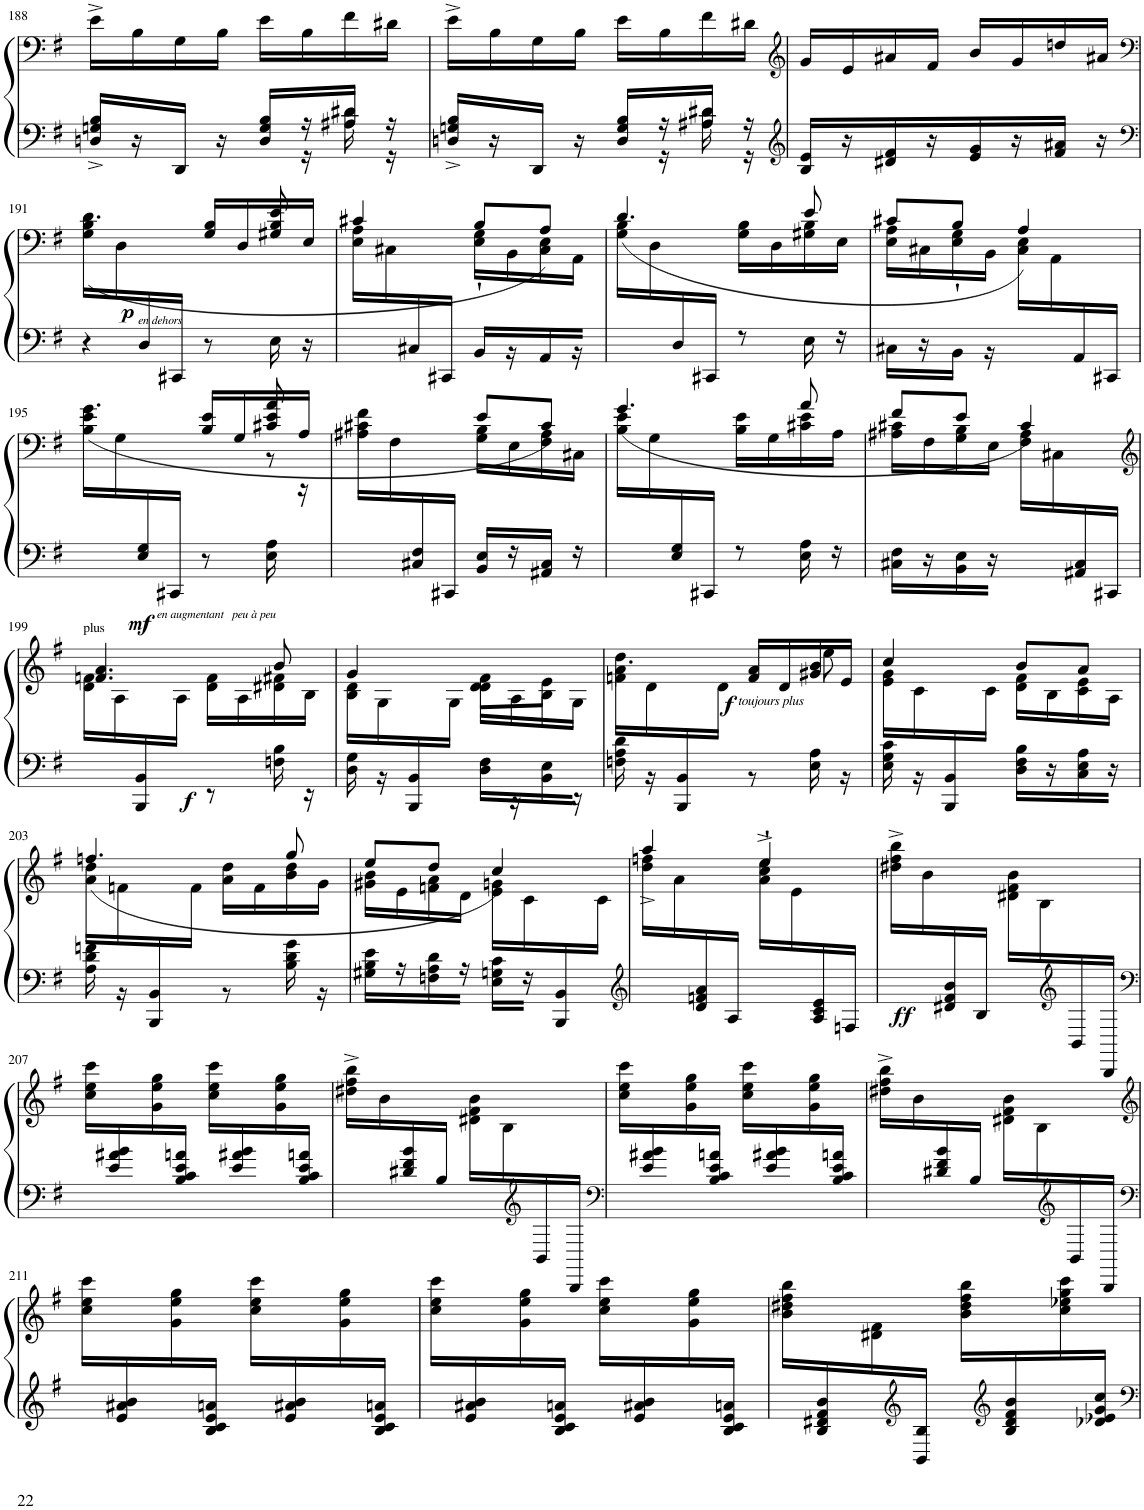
**kern	**kern	**dynam
*part1	*part1	*part1
*staff2	*staff1	*staff1/2
*I"Piano	*	*
!!LO:PB:g=z
*clefF4	*clefF4	*
*k[f#]	*k[f#]	*
*M2/4	*M2/4	*
=188	=188	=188
*^	*	*
16Dn/^ 16Gn/^ 16B/^LL	16ryy	16e^\LL	.
*v	*v	*	*
16r	16B\	.
16DD/JJ	16G\	.
16r	16B\JJ	.
16D/ 16G/ 16B/LL	16e\LL	.
*^	*	*
16r	16r	16B\	.
16A#X/ 16d#X/JJ	16A#\ 16d#\	16f#\	.
16r	16r	16d#X\JJ	.
=189	=189	=189	=189
16Dn/^ 16Gn/^ 16B/^LL	16ryy	16e^\LL	.
*v	*v	*	*
16r	16B\	.
16DD/JJ	16G\	.
16r	16B\JJ	.
16D/ 16G/ 16B/LL	16e\LL	.
*^	*	*
16r	16r	16B\	.
16A#X/ 16d#X/JJ	16A#\ 16d#\	16f#\	.
16r	16r	16d#X\JJ	.
*v	*v	*	*
=190	=190	=190
*clefG2	*clefG2	*
16B/ 16e/LL	16g/LL	.
16r	16e/	.
16d#X/ 16f#/	16a#X/	.
16r	16f#/JJ	.
16e/ 16g/	16b/LL	.
16r	16g/	.
16f#/ 16a#X/JJ	16ddn/	.
16r	16a#X/JJ	.
!!LO:LB:g=z
=191	=191	=191
*clefF4	*clefF4	*
*^	*^	*
!	!	!LO:TX:b:i:t=en dehors	!	!
!	!	!	!	!LO:DY:b
8ryy	4r	16G\ 16B\LL	(4.d\	p
.	.	16D\	.	.
16D/	.	8ryy	.	.
16CC#X/JJ	.	.	.	.
4ryy	8r	16G/ 16B/LL	.	.
.	.	16D/	.	.
.	16E\	16G#X/ 16B/	8e/	.
.	16r	16E/JJ	.	.
*v	*v	*	*	*
=192	=192	=192	=192
*	*	*^	*
8ryy	4c#X/	16E\ 16A\LL	4ryy	.
.	.	16C#X\	.	.
16C#X/	.	4.ryy	.	.
16CC#X/JJ	.	.	.	.
16BB/LL	8B`/L	.	16E\ 16G\LL	.
16r	.	.	16BB\	.
16AA/	8A/J)	.	16C#\ 16E\	.
16r	.	.	16AA\JJ	.
=193	=193	=193	=193	=193
8ryy	(4.d/	16G\ 16B\LL	4ryy	.
.	.	16D\	.	.
16D/	.	4.ryy	.	.
16CC#X/JJ	.	.	.	.
8r	.	.	16G\ 16B\LL	.
.	.	.	16D\	.
16E\	8e/	.	16G#X\ 16B\	.
16r	.	.	16E\JJ	.
*	*	*v	*v	*
=194	=194	=194	=194
*^	*	*	*
4.ryy	16C#X\LL	8c#X/L	16E\ 16A\LL	.
.	16r	.	16C#X\	.
.	16BB\JJ	8B`/J	16E\ 16G\	.
.	16r	.	16BB\JJ	.
.	4ryy	4A/)	16C#\ 16E\LL	.
.	.	.	16AA\	.
16AA/	.	.	8ryy	.
16CC#X/JJ	.	.	.	.
*v	*v	*	*	*
!!LO:LB:g=z
=195	=195	=195	=195
*	*^	*^	*
!LO:TX:b:i:t=en augmentant   peu à peu	!	!	!	!	!
!	!	!	!	!	!LO:DY:b=2
8ryy	4ryy	(4.g\	16B\ 16e\LL	4.ryy	mf
.	.	.	16G\	.	.
16E/ 16G/	.	.	4.ryy	.	.
16CC#X/JJ	.	.	.	.	.
8r	16B/ 16e/LL	.	.	.	.
.	16G/	.	.	.	.
16E\ 16A\	16c#X/ 16e/	8r	.	8a/	.
16r	16A/JJ	.	.	.	.
=196	=196	=196	=196	=196	=196
8ryy	8ryy	4f#\	16A#X\ 16c#X\LL	4ryy	.
.	.	.	16F#\	.	.
16C#X/ 16F#/	8ryy	.	4.ryy	.	.
16CC#X/JJ	.	.	.	.	.
16BB/ 16E/LL	8e/L	4ryy	.	16G\ 16B\LL	.
16r	.	.	.	16E\	.
16AA#X/ 16C#/JJ	8c#/J)	.	.	16F#\ 16A#\	.
16r	.	.	.	16C#X\JJ	.
*	*	*	*v	*v	*
=197	=197	=197	=197	=197
8ryy	(4.g/	16B\ 16e\LL	4ryy	.
.	.	16G\	.	.
16E/ 16G/	.	4.ryy	.	.
16CC#X/JJ	.	.	.	.
8r	.	.	16B\ 16e\LL	.
.	.	.	16G\	.
16E\ 16A\	8a/	.	16c#X\ 16e\	.
16r	.	.	16A\JJ	.
*	*	*v	*v	*
=198	=198	=198	=198
*^	*	*	*
4.ryy	16C#X\ 16F#\LL	8f#/L	16A#X\ 16c#X\LL	.
.	16r	.	16F#\	.
.	16BB\ 16E\	8e/J	16G\ 16B\	.
.	16r	.	16E\JJ	.
.	4ryy	4c#/)	16F#\ 16A#\LL	.
.	.	.	16C#X\	.
16AA#X/ 16C#/	.	.	8ryy	.
16CC#X/JJ	.	.	.	.
!!LO:LB:g=z	!!
=199	=199	=199	=199	=199
*	*	*clefG2	*	*
!	!	!LO:TX:a:t=plus	!	!
!	!	!	!	!LO:DY:b=2
8ryy	4ryy	16d\ 16fn\LL	4.f/ 4.a/	f
.	.	16A\	.	.
16BBB/ 16BB/	.	16ryy	.	.
4ryy	.	16A\JJ	.	.
.	8r	16d\ 16f\LL	.	.
.	.	16A\	.	.
.	16Fn\ 16B\	16d#X\ 16f#X\	8b/	.
16ryy	16r	16B\JJ	.	.
=200	=200	=200	=200	=200
8ryy	16D\ 16G\	4g/	16B\ 16d\LL	.
.	16r	.	16G\	.
16BBB/ 16BB/	8ryy	.	16ryy	.
4ryy	.	.	16G\JJ	.
.	16D\ 16F#\LL	16d\LL	8d\ 8f#\L	.
.	16r	16A\	.	.
.	16BB\ 16E\	16B\	8e\J	.
16ryy	16r	16G\JJ	.	.
=201	=201	=201	=201	=201
*	*^	*	*	*
!	!	!	!LO:TX:b:i:t=toujours plus	!	!
!	!	!	!	!	!LO:DY:b
8ryy	2ryy	16Fn\ 16A\ 16d\	16fn\ 16a\LL	4.dd\	f
.	.	16r	16d\	.	.
16BBB/ 16BB/	.	8ryy	16ryy	.	.
4ryy	.	.	16d\JJ	.	.
.	.	8r	16f/ 16a/LL	.	.
.	.	.	16d/	.	.
.	.	16E\ 16A\	16g#X/ 16b/	8ee\	.
16ryy	.	16r	16e/JJ	.	.
*	*v	*v	*	*	*
=202	=202	=202	=202	=202
8ryy	16E\ 16G\ 16c\	4cc/	16e\ 16g\LL	.
.	16r	.	16c\	.
16BBB/ 16BB/	8ryy	.	16ryy	.
4ryy	.	.	16c\JJ	.
.	16D\ 16F#\ 16B\LL	8b/L	16d\ 16f#\LL	.
.	16r	.	16B\	.
.	16C\ 16E\ 16A\	8a/J	16c\ 16e\	.
16ryy	16r	.	16A\JJ	.
!!LO:LB:g=z	!!
=203	=203	=203	=203	=203
8ryy	16A\ 16d\ 16fn\	(4.ffn/	16a\ 16dd\LL	.
.	16r	.	16fn\	.
16BBB/ 16BB/	8ryy	.	16ryy	.
4ryy	.	.	16f\JJ	.
.	8r	.	16a\ 16dd\LL	.
.	.	.	16f\	.
.	16B\ 16d\ 16g\	8gg/	16b\ 16dd\	.
16ryy	16r	.	16g\JJ	.
=204	=204	=204	=204	=204
4.ryy	16G#X\ 16B\ 16e\LL	8ee/L	16g#X\ 16b\LL	.
.	16r	.	16e\	.
.	16Fn\ 16A\ 16d\	8dd/J	16fn\ 16a\	.
.	16r	.	16d\JJ	.
.	16E\ 16Gn\ 16c\LL	4cc/)	16e\ 16gn\LL	.
.	16r	.	16c\	.
16BBB/ 16BB/	16ryy	.	16ryy	.
16ryy	16ryy	.	16c\JJ	.
*	*	*v	*v	*
=205	=205	=205	=205
*clefG2	*	*	*
*	*	*^	*
*	*	*	*^	*
4.ryy	8ryy	4aa^/	16dd\ 16ffn\LL	4ryy	.
.	.	.	16a\	.	.
.	16d/ 16fn/ 16a/	.	4.ryy	.	.
.	16A/JJ	.	.	.	.
.	4ryy	16a\^ 16cc\^ 16ee\^LL	.	4ee`/	.
.	.	16e\	.	.	.
16A/ 16c/ 16e/	.	8ryy	.	.	.
16Fn/JJ	.	.	.	.	.
*	*	*v	*v	*v	*
=206	=206	=206	=206
!	!	!	!LO:DY:b=2
8ryy	2ryy	16dd#X\^ 16ff#\^ 16bb\^LL	ff
.	.	16b\	.
16d#X/ 16f#/ 16b/	.	8ryy	.
16B/JJ	.	.	.
8ryy	.	16d#X\ 16f#\ 16b\LL	.
.	.	16B\	.
*clefG2	*	*	*
16BB/	.	8ryy	.
16BBB/JJ	.	.	.
!!LO:LB:g=z
=207	=207	=207	=207
*clefF4	*	*	*
16ryy	2ryy	16cc\ 16ee\ 16ccc\LL	.
16e/ 16a#X/ 16b/	.	16ryy	.
16ryy	.	16g\ 16ee\ 16gg\	.
16B/ 16c/ 16e/ 16an/JJ	.	16ryy	.
16ryy	.	16cc\ 16ee\ 16ccc\LL	.
16e/ 16a#X/ 16b/	.	16ryy	.
16ryy	.	16g\ 16ee\ 16gg\	.
16B/ 16c/ 16e/ 16an/JJ	.	16ryy	.
=208	=208	=208	=208
8ryy	2ryy	16dd#X\^ 16ff#\^ 16bb\^LL	.
.	.	16b\	.
16d#X/ 16f#/ 16b/	.	8ryy	.
16B/JJ	.	.	.
8ryy	.	16d#X\ 16f#\ 16b\LL	.
.	.	16B\	.
*clefG2	*	*	*
16BB/	.	8ryy	.
16BBB/JJ	.	.	.
=209	=209	=209	=209
*clefF4	*	*	*
16ryy	2ryy	16cc\ 16ee\ 16ccc\LL	.
16e/ 16a#X/ 16b/	.	16ryy	.
16ryy	.	16g\ 16ee\ 16gg\	.
16B/ 16c/ 16e/ 16an/JJ	.	16ryy	.
16ryy	.	16cc\ 16ee\ 16ccc\LL	.
16e/ 16a#X/ 16b/	.	16ryy	.
16ryy	.	16g\ 16ee\ 16gg\	.
16B/ 16c/ 16e/ 16an/JJ	.	16ryy	.
=210	=210	=210	=210
8ryy	2ryy	16dd#X\^ 16ff#\^ 16bb\^LL	.
.	.	16b\	.
16d#X/ 16f#/ 16b/	.	8ryy	.
16B/JJ	.	.	.
8ryy	.	16d#X\ 16f#\ 16b\LL	.
.	.	16B\	.
*clefG2	*	*	*
16BB/	.	8ryy	.
16BBB/JJ	.	.	.
!!LO:LB:g=z
=211	=211	=211	=211
*clefF4	*	*clefG2	*
16ryy	2ryy	16cc\ 16ee\ 16ccc\LL	.
16e/ 16a#X/ 16b/	.	16ryy	.
16ryy	.	16g\ 16ee\ 16gg\	.
16B/ 16c/ 16e/ 16an/JJ	.	16ryy	.
16ryy	.	16cc\ 16ee\ 16ccc\LL	.
16e/ 16a#X/ 16b/	.	16ryy	.
16ryy	.	16g\ 16ee\ 16gg\	.
16B/ 16c/ 16e/ 16an/JJ	.	16ryy	.
=212	=212	=212	=212
16ryy	2ryy	16cc\ 16ee\ 16ccc\LL	.
16e/ 16a#X/ 16b/	.	16ryy	.
16ryy	.	16g\ 16ee\ 16gg\	.
16B/ 16c/ 16e/ 16an/JJ	.	16ryy	.
16ryy	.	16cc\ 16ee\ 16ccc\LL	.
16e/ 16a#X/ 16b/	.	16ryy	.
16ryy	.	16g\ 16ee\ 16gg\	.
16B/ 16c/ 16e/ 16an/JJ	.	16ryy	.
=213	=213	=213	=213
16ryy	2ryy	16b\ 16dd#X\ 16ff#\ 16bb\LL	.
16B/ 16d#X/ 16f#/ 16b/	.	16ryy	.
16ryy	.	16d#X\ 16f#\	.
*clefG2	*	*	*
16BB/ 16B/JJ	.	16ryy	.
16ryy	.	16b\ 16dd#\ 16ff#\ 16bb\LL	.
*clefG2	*	*	*
16B/ 16d#/ 16f#/ 16b/	.	16ryy	.
16ryy	.	16cc\ 16ee-X\ 16gg\ 16ccc\	.
16d-X/ 16e-X/ 16g/ 16cc/JJ	.	16ryy	.
*v	*v	*	*
=	=	=
*-	*-	*-
